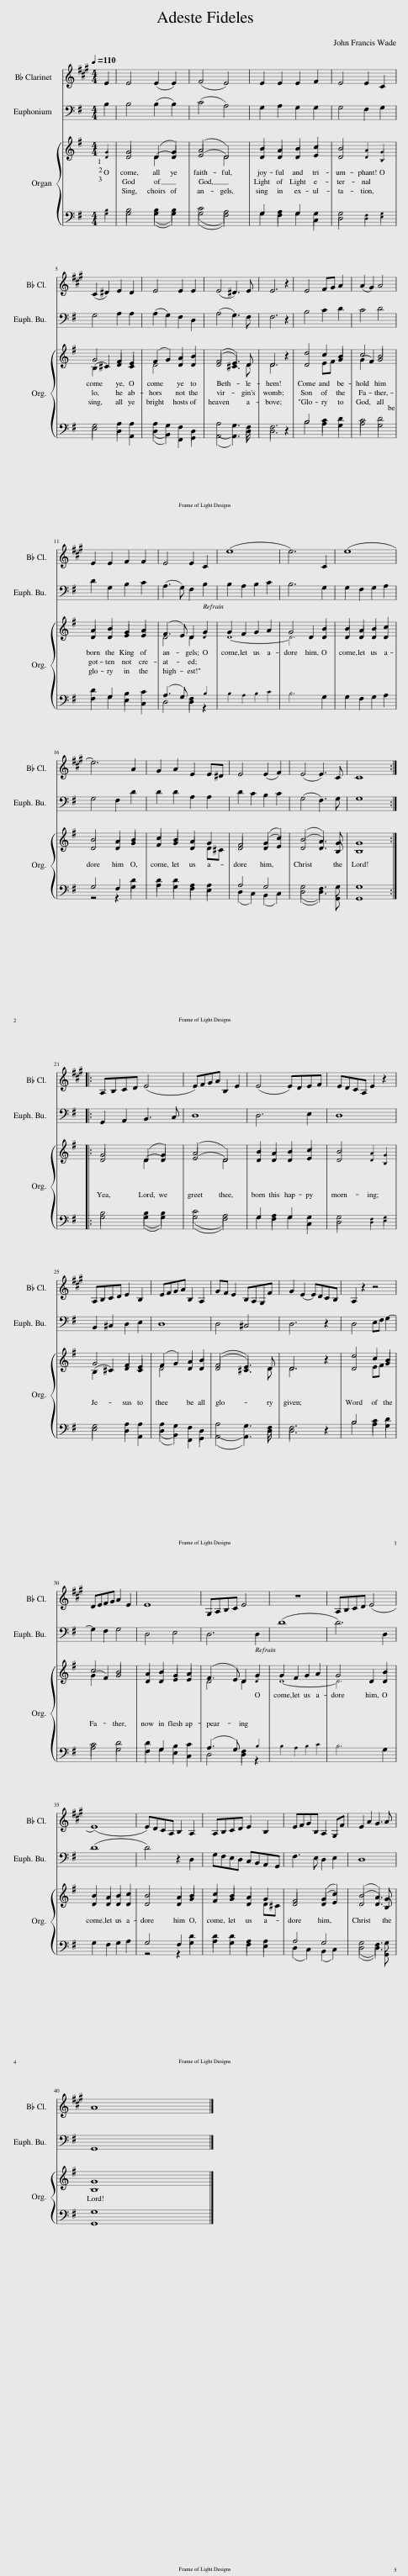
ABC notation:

X:1
%%score 1 2 { ( 3 4 ) | ( 5 6 ) }
L:1/8
Q:1/4=110
M:4/4
I:linebreak $
K:G
V:1 treble transpose=-2
V:2 bass
V:3 treble
V:4 treble
V:5 bass
V:6 bass
V:1
[K:A] E2 | E4 (E2 E2) | (F4 E4) | E2 E2 E2 F2 | E4 E2 C2 |$ %5
 (C2 ^D2) E2 D2 | E4 E2 E2 | (E4 ^D3) E | E6 z2 | E4 FG A2 | %10
 (A2 G2) A4 |$ E2 E2 F2 F2 | E4 E2 C2 | (e8 | e6) C2 | %15
 (e8 |$ e6) A2 | G2 A2 E2 E^D | E4 (E2 F2) | (E4 E3) C | %20
 C8 ::$ A,B,CD (E4 | E)FGA B,2 E2 | (E4 E)DEF | EDCA, E2 z2 |$ %25
 A,B,CD E2 B,2 | EFGA B,2 A,2 | GF E2 B,A,G,F | G2 (E2 E)DCB, | A,2 z2 z4 |$ %30
 DEFG A2 E2 | E8 | G,A,B,C E4 | z8 | A,B,CD (E4 |$ %35
 (E8) | E)DCA, B,2 A,2 | A,B,CD E2 B,2 | EFGB, A,2 G,F | E2 A2 G3 A |$ %40
 A8 |] %41
V:2
 B,2 | B,4 (B,2 B,2) | (C4 A,4) | G,2 A,2 G,2 G,2 | G,4 F,2 G,2 |$ %5
 G,4 A,2 A,2 | (A,2 G,2) F,2 D,2 | (A,4 G,3) F, | F,6 z2 | B,4 C2 D2 | %10
 C4 D4 |$ D2 G,2 B,2 C2 | (A,3 G,) F,2 B,2 | B,2 A,2 B,2 C2 | B,6 G,2 | %15
 G,2 F,2 G,2 A,2 |$ G,4 F,2 D2 | D2 D2 A,2 A,2 | D2 C2 B,2 C2 | (G,4 F,3) G, | %20
 G,8 ::$ G,,2 A,,2 B,,3 C, | D,8 | D,6 E,2 | D,8 |$ %25
 B,,2 ^C,2 D,2 E,2 | D,8 | D,4 ^C,4 | D,6 z2 | D,4 E,F, G,2- |$ %30
 G,2 F,2 G,4 | D,4 E,4 | D,6 D,2 | (D8 | D6) D,2 |$ %35
 (D8 | D4) z2 D,2 | G,F,E,D, C,B,,A,,G,, | F,3 E, D,2 E,2 | D,8 |$ %40
 G,,8 |] %41
V:3
 G2 | G4 (D2 G2) | (A4 D4) | B2 A2 B2 c2 | B4 A2 G2 |$ %5
 G4 F2 E2 | (F2 G2) A2 B2 | (F4 E3) D | D6 z2 | d4 c2 B2 | %10
 c4 B4 |$ A2 B2 G2 A2 | (F3 E) D2 G2 | G2 F2 G2 A2 | G4 D2 B2 | %15
 B2 A2 B2 c2 |$ B4 A2 B2 | c2 B2 A2 G2 | F4 (G2 c2) | (B4 A3) G | %20
 G8 ::$ G4 (D2 G2) | (A4 D4) | B2 A2 B2 c2 | B4 A2 G2 |$ %25
 G4 F2 E2 | (F2 G2) A2 B2 | (F4 E3) D | D6 z2 | d4 c2 B2 |$ %30
 c4 B4 | A2 B2 G2 A2 | (F3 E) D2 G2 | G2 F2 G2 A2 | G4 D2 B2 |$ %35
 B2 A2 B2 c2 | B4 A2 B2 | c2 B2 A2 G2 | F4 (G2 c2) | (B4 A3) G |$ %40
 G8 |] %41
V:4
 D2 | D4 (D2 D2) | (E4 D4) | D2 D2 D2 E2 | D4 D2 B,2 |$ %5
 (B,2 ^C2) D2 C2 | D4 D2 D2 | (D4 ^C3) D | D6 x2 | D4 EF G2 | %10
 (G2 F2) G4 |$ D2 D2 E2 E2 | D4 D2 D2 | D8- | D6 D2 | %15
 D2 D2 D2 D2 |$ D4 D2 G2 | F2 G2 D2 D^C | D4 (D2 E2) | (D4 D3) B, | %20
 B,8 ::$ D4 (D2 D2) | (E4 D4) | D2 D2 D2 E2 | D4 D2 B,2 |$ %25
 (B,2 ^C2) D2 C2 | D4 D2 D2 | (D4 ^C3) D | D6 x2 | D4 EF G2 |$ %30
 (G2 F2) G4 | D2 D2 E2 E2 | D4 D2 D2 | D8- | D6 D2 |$ %35
 D2 D2 D2 D2 | D4 D2 G2 | F2 G2 D2 D^C | D4 (D2 E2) | (D4 D3) B, |$ %40
 B,8 |] %41
V:5
 B,2 | B,4 (B,2 B,2) | (C4 A,4) | G,2 A,2 G,2 G,2 | G,4 F,2 G,2 |$ %5
 G,4 A,2 A,2 | (A,2 G,2) F,2 D,2 | (A,4 G,3) F, | F,6 z2 | B,4 C2 D2 | %10
 C4 D4 |$ D2 G,2 B,2 C2 | (A,3 G,) F,2 B,2 | B,2 A,2 B,2 C2 | B,6 G,2 | %15
 G,2 F,2 G,2 A,2 |$ G,4 F,2 D2 | D2 D2 A,2 A,2 | A,4 G,4 | (G,4 F,3) G, | %20
 G,8 ::$ B,4 (B,2 B,2) | (C4 A,4) | G,2 A,2 G,2 G,2 | G,4 F,2 G,2 |$ %25
 G,4 A,2 A,2 | (A,2 G,2) F,2 D,2 | (A,4 G,3) F, | F,6 z2 | B,4 C2 D2 |$ %30
 C4 D4 | D2 G,2 B,2 C2 | (A,3 G,) F,2 B,2 | B,2 A,2 B,2 C2 | B,6 G,2 |$ %35
 G,2 F,2 G,2 A,2 | G,4 F,2 D2 | D2 D2 A,2 A,2 | A,4 G,4 | (G,4 F,3) G, |$ %40
 G,8 |] %41
V:6
 G,2 | G,4 (G,2 G,2) | (G,4 F,4) | G,2 F,2 G,2 C,2 | D,4 D,2 E,2 |$ %5
 E,4 D,2 A,,2 | (D,2 B,,2) F,,2 G,,2 | (A,,4 A,,3) D, | D,6 x2 | B,4 A,2 G,2 | %10
 A,4 G,4 |$ F,2 G,2 E,2 C,2 | D,4 D,2 z2 | x8 | x8 | %15
 x8 |$ z4 z2 G,2 | A,2 G,2 F,2 E,2 | (D,2 C,2) (B,,2 C,2) | (D,4 D,3) G,, | %20
 G,,8 ::$ G,4 (G,2 G,2) | (G,4 F,4) | G,2 F,2 G,2 C,2 | D,4 D,2 E,2 |$ %25
 E,4 D,2 A,,2 | (D,2 B,,2) F,,2 G,,2 | (A,,4 A,,3) D, | D,6 x2 | B,4 A,2 G,2 |$ %30
 A,4 G,4 | F,2 G,2 E,2 C,2 | D,4 D,2 z2 | x8 | x8 |$ %35
 x8 | z4 z2 G,2 | A,2 G,2 F,2 E,2 | (D,2 C,2) (B,,2 C,2) | (D,4 D,3) G,, |$ %40
 G,,8 |] %41
